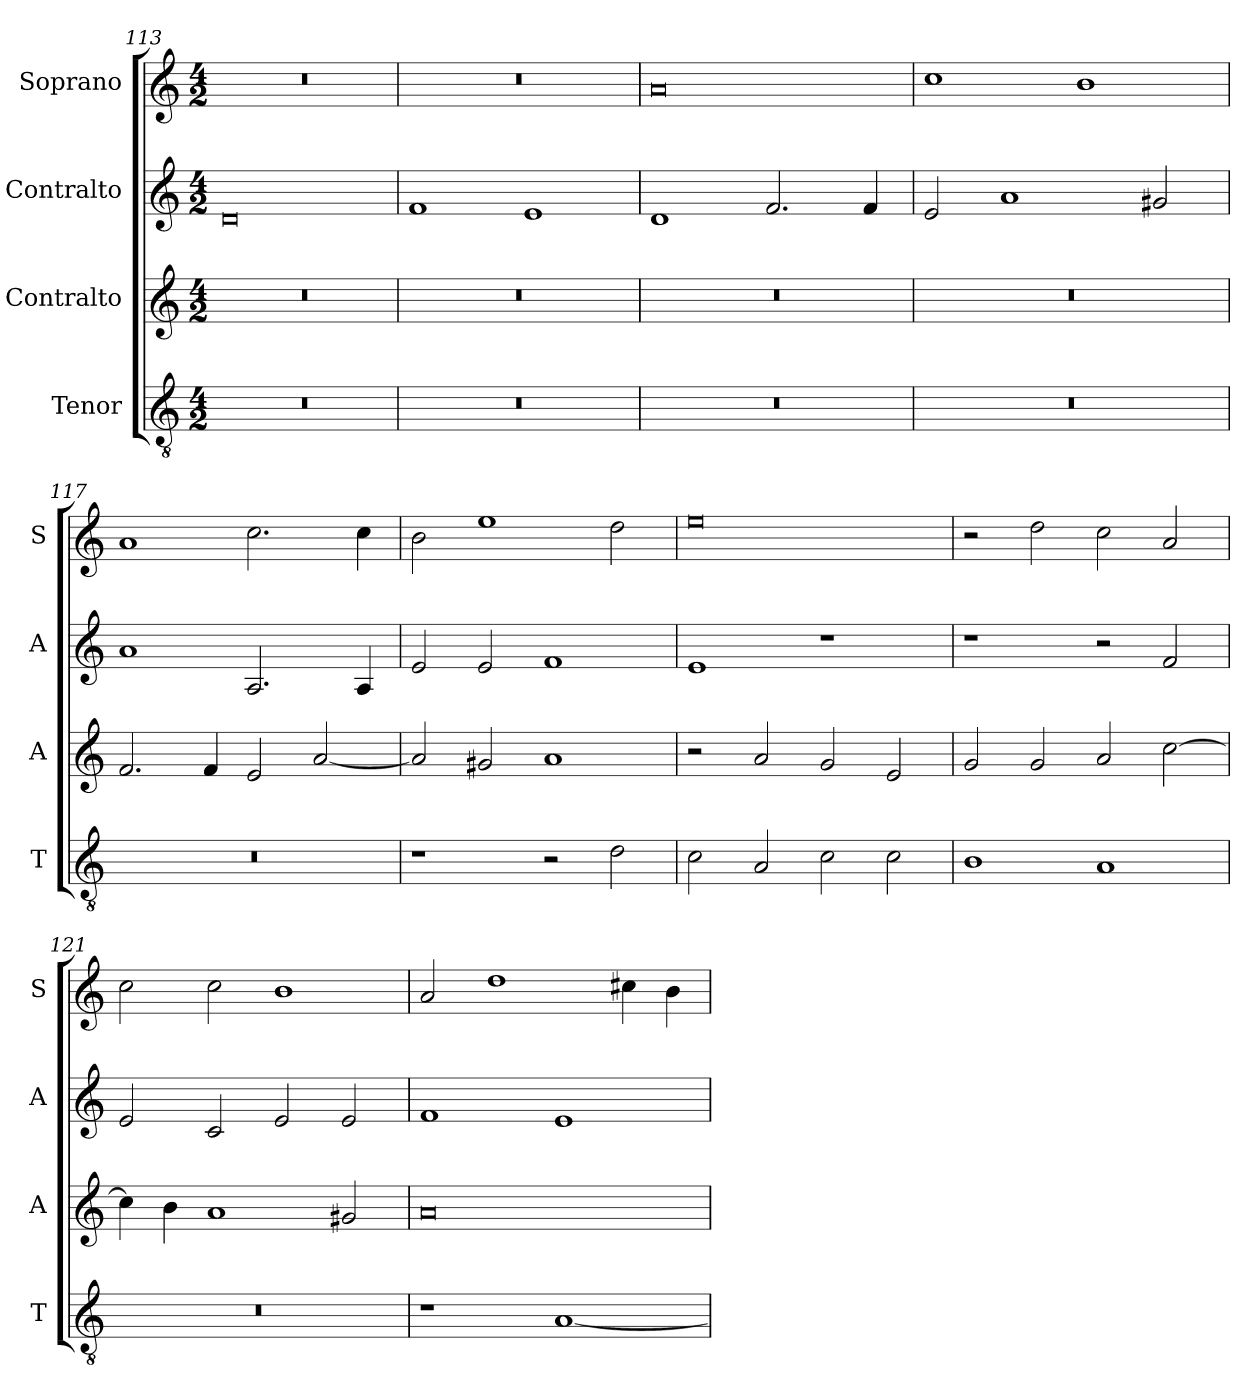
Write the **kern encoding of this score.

**kern	**kern	**kern	**kern
*part4	*part3	*part2	*part1
*staff4	*staff3	*staff2	*staff1
*I"Tenor	*I"Contralto	*I"Contralto	*I"Soprano
*I'T	*I'A	*I'A	*I'S
*clefGv2	*clefG2	*clefG2	*clefG2
*k[]	*k[]	*k[]	*k[]
*A:aeo	*A:aeo	*A:aeo	*A:aeo
*M4/2	*M4/2	*M4/2	*M4/2
=113	=113	=113	=113
0r	0r	0d	0r
=114	=114	=114	=114
0r	0r	1f	0r
.	.	1e	.
=115	=115	=115	=115
0r	0r	1d	0a
.	.	2.f	.
.	.	4f	.
=116	=116	=116	=116
0r	0r	2e	1cc
.	.	1a	.
.	.	.	1b
.	.	2g#X	.
=117	=117	=117	=117
0r	2.f	1a	1a
.	4f	.	.
.	2e	2.A	2.cc
.	[2a	.	.
.	.	4A	4cc
=118	=118	=118	=118
1r	2a]	2e	2b
.	2g#X	2e	1ee
2r	1a	1f	.
2d	.	.	2dd
=119	=119	=119	=119
2c	2r	1e	0ee
2A	2a	.	.
2c	2g	1r	.
2c	2e	.	.
=120	=120	=120	=120
1B	2g	1r	2r
.	2g	.	2dd
1A	2a	2r	2cc
.	[2cc	2f	2a
=121	=121	=121	=121
0r	4cc]	2e	2cc
.	4b	.	.
.	1a	2c	2cc
.	.	2e	1b
.	2g#X	2e	.
=122	=122	=122	=122
1r	0a	1f	2a
.	.	.	1dd
[1A	.	1e	.
.	.	.	4cc#X
.	.	.	4b
=	=	=	=
*-	*-	*-	*-
